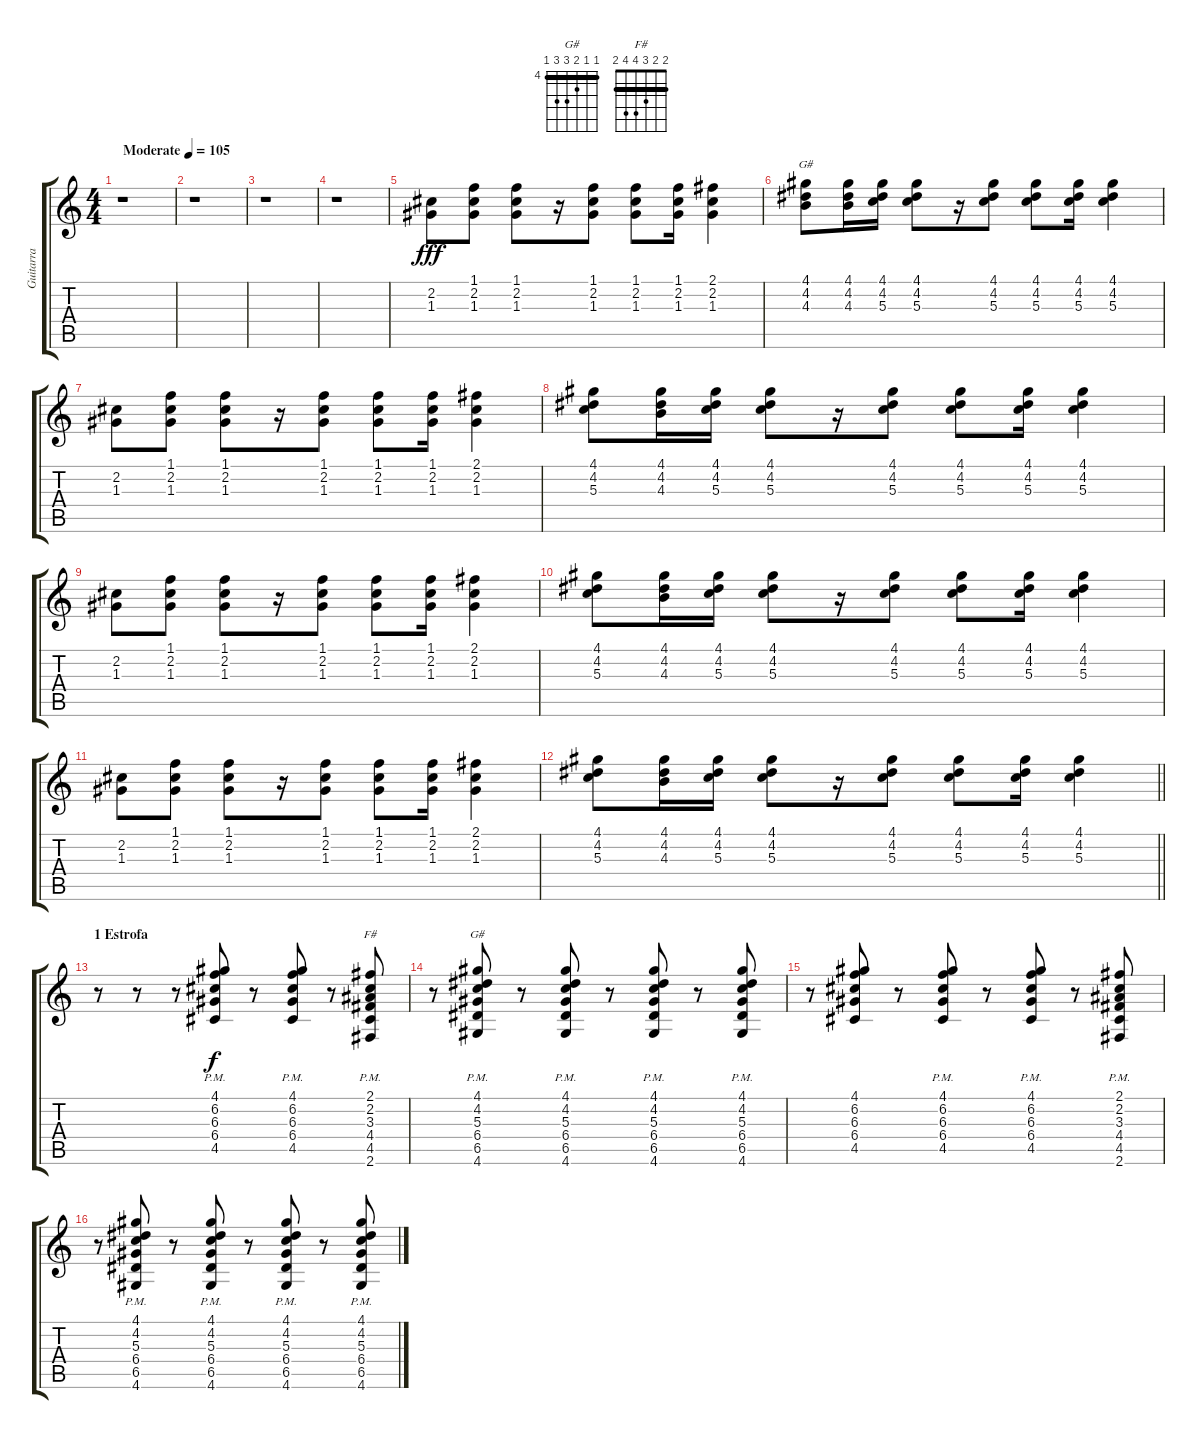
\track ("Guitarra" "Guitarra") {instrument electricguitarclean}
\staff {score tabs}
\tuning (E4 B3 G3 D3 A2 E2) {hide}
\chord ("G#" 4 4 5 6 x x) {firstfret 4 barre 4}
\chord ("F#" 2 2 3 4 4 2) {barre 2}
\chord ("G#" 4 4 5 6 6 4) {firstfret 4 barre 4}
\ts (4 4)
\tempo (105 "Moderate")
\clef g2
\ks c
r.1{dy fff instrument electricguitarclean} |
r.1 |
r.1 |
r.1 |
(2.2 1.3).8 (1.1 2.2 1.3).8 (1.1 2.2 1.3).8 r.16 (1.1 2.2 1.3).8 (1.1 2.2 1.3).8 (1.1 2.2 1.3).16 (2.1 2.2 1.3).4 |
(4.1 4.2 4.3).8{ch "G#"} (4.1 4.2 4.3).16 (4.1 4.2 5.3).16 (4.1 4.2 5.3).8 r.16 (4.1 4.2 5.3).8 (4.1 4.2 5.3).8 (4.1 4.2 5.3).16 (4.1 4.2 5.3).4 |
(2.2 1.3).8 (1.1 2.2 1.3).8 (1.1 2.2 1.3).8 r.16 (1.1 2.2 1.3).8 (1.1 2.2 1.3).8 (1.1 2.2 1.3).16 (2.1 2.2 1.3).4 |
(4.1 4.2 5.3).8 (4.1 4.2 4.3).16 (4.1 4.2 5.3).16 (4.1 4.2 5.3).8 r.16 (4.1 4.2 5.3).8 (4.1 4.2 5.3).8 (4.1 4.2 5.3).16 (4.1 4.2 5.3).4 |
(2.2 1.3).8 (1.1 2.2 1.3).8 (1.1 2.2 1.3).8 r.16 (1.1 2.2 1.3).8 (1.1 2.2 1.3).8 (1.1 2.2 1.3).16 (2.1 2.2 1.3).4 |
(4.1 4.2 5.3).8 (4.1 4.2 4.3).16 (4.1 4.2 5.3).16 (4.1 4.2 5.3).8 r.16 (4.1 4.2 5.3).8 (4.1 4.2 5.3).8 (4.1 4.2 5.3).16 (4.1 4.2 5.3).4 |
(2.2 1.3).8 (1.1 2.2 1.3).8 (1.1 2.2 1.3).8 r.16 (1.1 2.2 1.3).8 (1.1 2.2 1.3).8 (1.1 2.2 1.3).16 (2.1 2.2 1.3).4 |
\barLineRight lightlight
(4.1 4.2 5.3).8 (4.1 4.2 4.3).16 (4.1 4.2 5.3).16 (4.1 4.2 5.3).8 r.16 (4.1 4.2 5.3).8 (4.1 4.2 5.3).8 (4.1 4.2 5.3).16 (4.1 4.2 5.3).4 |
\section ("" "1 Estrofa")
r.8 r.8 r.8 (4.1 6.2 6.3 6.4 4.5{pm}).8{dy f} r.8 (4.1 6.2 6.3 6.4 4.5{pm}).8 r.8 (2.1 2.2{pm} 3.3 4.4 4.5 2.6).8{ch "F#"} |
r.8 (4.1{pm} 4.2 5.3 6.4 6.5 4.6).8{ch "G#"} r.8 (4.1 4.2 5.3 6.4 6.5{pm} 4.6).8 r.8 (4.1 4.2 5.3 6.4 6.5{pm} 4.6).8 r.8 (4.1{pm} 4.2 5.3 6.4 6.5 4.6).8 |
r.8 (4.1 6.2 6.3 6.4 4.5).8 r.8 (4.1 6.2 6.3 6.4 4.5{pm}).8 r.8 (4.1 6.2 6.3 6.4 4.5{pm}).8 r.8 (2.1 2.2{pm} 3.3 4.4 4.5 2.6).8 |
r.8 (4.1{pm} 4.2 5.3 6.4 6.5 4.6).8 r.8 (4.1 4.2 5.3 6.4 6.5{pm} 4.6).8 r.8 (4.1 4.2 5.3 6.4 6.5{pm} 4.6).8 r.8 (4.1{pm} 4.2 5.3 6.4 6.5 4.6).8
